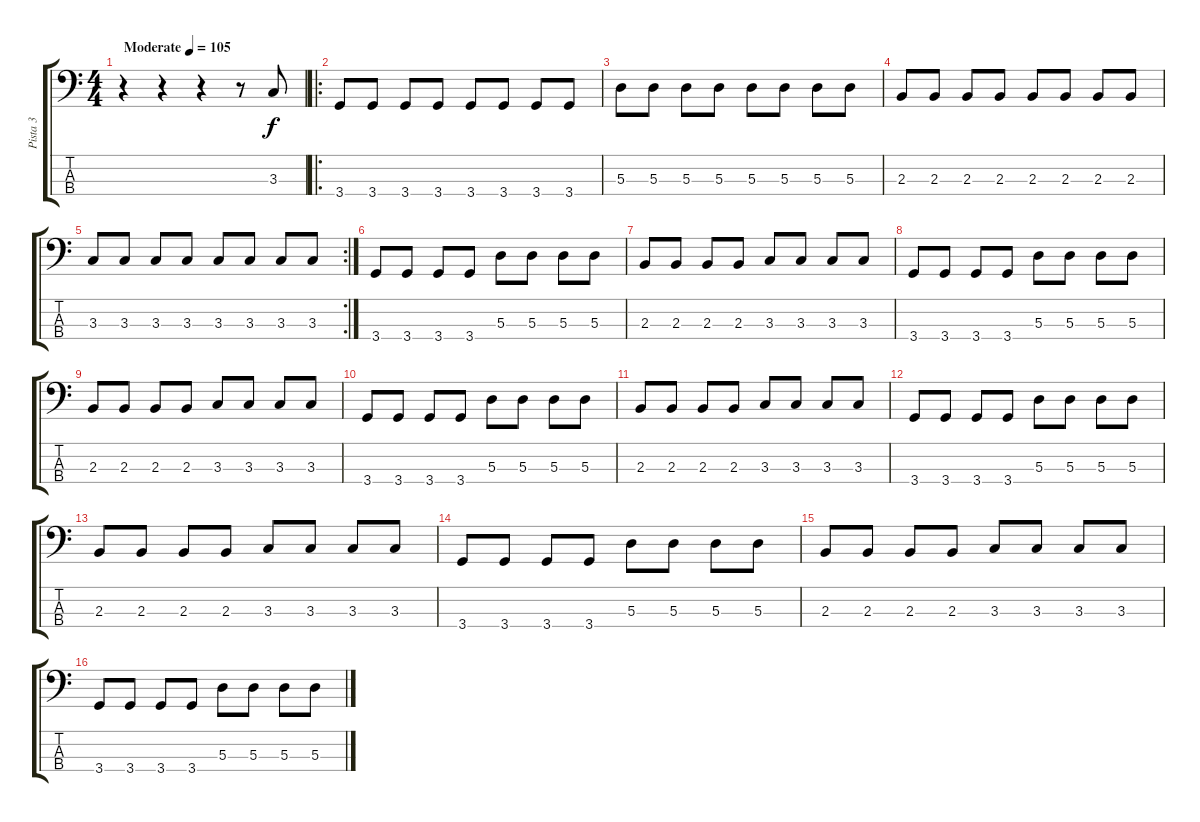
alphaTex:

\track ("Pista 3" "Pista 3") {instrument electricbasspick}
\staff {score tabs}
\tuning (G2 D2 A1 E1) {hide}
\ts (4 4)
\tempo (105 "Moderate")
\clef f4
\ks c
r.4{dy f instrument electricbasspick} r.4 r.4 r.8 3.3.8 |
\ro
3.4.8 3.4.8 3.4.8 3.4.8 3.4.8 3.4.8 3.4.8 3.4.8 |
5.3.8 5.3.8 5.3.8 5.3.8 5.3.8 5.3.8 5.3.8 5.3.8 |
2.3.8 2.3.8 2.3.8 2.3.8 2.3.8 2.3.8 2.3.8 2.3.8 |
\rc 2
3.3.8 3.3.8 3.3.8 3.3.8 3.3.8 3.3.8 3.3.8 3.3.8 |
3.4.8 3.4.8 3.4.8 3.4.8 5.3.8 5.3.8 5.3.8 5.3.8 |
2.3.8 2.3.8 2.3.8 2.3.8 3.3.8 3.3.8 3.3.8 3.3.8 |
3.4.8 3.4.8 3.4.8 3.4.8 5.3.8 5.3.8 5.3.8 5.3.8 |
2.3.8 2.3.8 2.3.8 2.3.8 3.3.8 3.3.8 3.3.8 3.3.8 |
3.4.8 3.4.8 3.4.8 3.4.8 5.3.8 5.3.8 5.3.8 5.3.8 |
2.3.8 2.3.8 2.3.8 2.3.8 3.3.8 3.3.8 3.3.8 3.3.8 |
3.4.8 3.4.8 3.4.8 3.4.8 5.3.8 5.3.8 5.3.8 5.3.8 |
2.3.8 2.3.8 2.3.8 2.3.8 3.3.8 3.3.8 3.3.8 3.3.8 |
3.4.8 3.4.8 3.4.8 3.4.8 5.3.8 5.3.8 5.3.8 5.3.8 |
2.3.8 2.3.8 2.3.8 2.3.8 3.3.8 3.3.8 3.3.8 3.3.8 |
3.4.8 3.4.8 3.4.8 3.4.8 5.3.8 5.3.8 5.3.8 5.3.8
